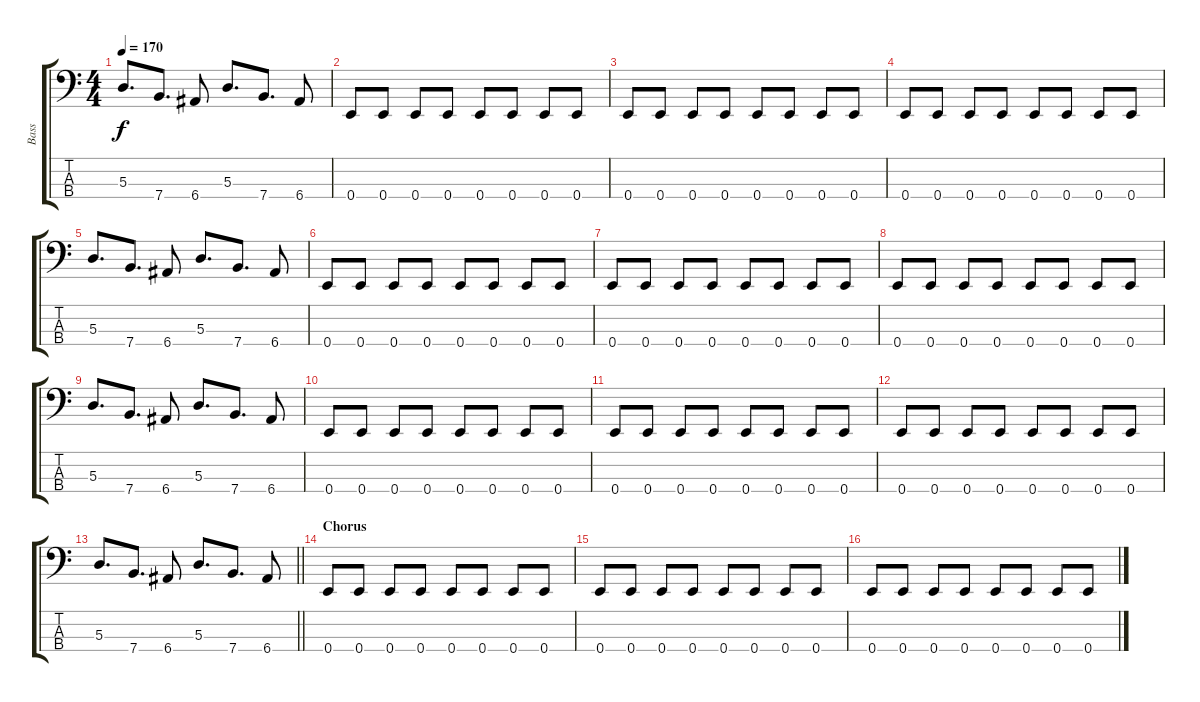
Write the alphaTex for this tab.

\track ("Bass" "Bass") {instrument electricbasspick}
\staff {score tabs}
\tuning (G2 D2 A1 E1) {hide}
\ts (4 4)
\tempo 170
\clef f4
\ks c
5.3.8{d dy f} 7.4.8{d} 6.4.8 5.3.8{d} 7.4.8{d} 6.4.8 |
0.4.8 0.4.8 0.4.8 0.4.8 0.4.8 0.4.8 0.4.8 0.4.8 |
0.4.8 0.4.8 0.4.8 0.4.8 0.4.8 0.4.8 0.4.8 0.4.8 |
0.4.8 0.4.8 0.4.8 0.4.8 0.4.8 0.4.8 0.4.8 0.4.8 |
5.3.8{d} 7.4.8{d} 6.4.8 5.3.8{d} 7.4.8{d} 6.4.8 |
0.4.8 0.4.8 0.4.8 0.4.8 0.4.8 0.4.8 0.4.8 0.4.8 |
0.4.8 0.4.8 0.4.8 0.4.8 0.4.8 0.4.8 0.4.8 0.4.8 |
0.4.8 0.4.8 0.4.8 0.4.8 0.4.8 0.4.8 0.4.8 0.4.8 |
5.3.8{d} 7.4.8{d} 6.4.8 5.3.8{d} 7.4.8{d} 6.4.8 |
0.4.8 0.4.8 0.4.8 0.4.8 0.4.8 0.4.8 0.4.8 0.4.8 |
0.4.8 0.4.8 0.4.8 0.4.8 0.4.8 0.4.8 0.4.8 0.4.8 |
0.4.8 0.4.8 0.4.8 0.4.8 0.4.8 0.4.8 0.4.8 0.4.8 |
\barLineRight lightlight
5.3.8{d} 7.4.8{d} 6.4.8 5.3.8{d} 7.4.8{d} 6.4.8 |
\section ("" "Chorus")
0.4.8 0.4.8 0.4.8 0.4.8 0.4.8 0.4.8 0.4.8 0.4.8 |
0.4.8 0.4.8 0.4.8 0.4.8 0.4.8 0.4.8 0.4.8 0.4.8 |
0.4.8 0.4.8 0.4.8 0.4.8 0.4.8 0.4.8 0.4.8 0.4.8
